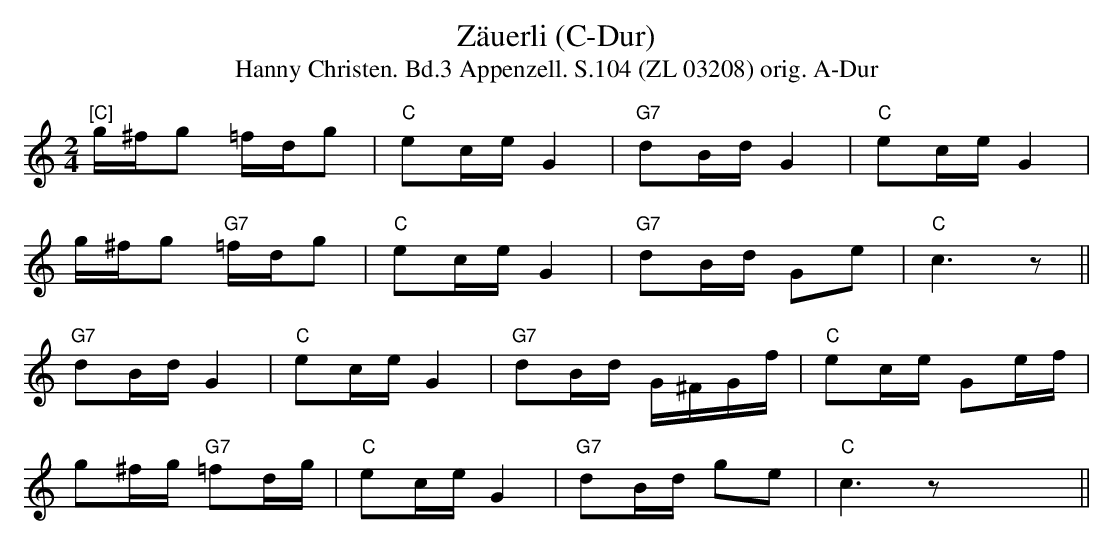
X:1
T:Zäuerli (C-Dur)
T:Hanny Christen. Bd.3 Appenzell. S.104 (ZL 03208) orig. A-Dur
M:2/4
L:1/8
K:Cmaj
"[C]"g/2^f/2g =f/2d/2g | "C"ec/2e/2 G2 | "G7"dB/2d/2 G2 | "C"ec/2e/2 G2 |
g/2^f/2g "G7"=f/2d/2g | "C"ec/2e/2 G2 | "G7"dB/2d/2 Ge | "C"c3 z ||
"G7"dB/2d/2 G2 | "C"ec/2e/2 G2 | "G7"dB/2d/2 G/2^F/2G/2f/2 | "C"ec/2e/2 Ge/2f/2 |
g^f/2g/2 "G7"=fd/2g/2 | "C"ec/2e/2 G2 | "G7"dB/2d/2 ge | "C"c3 z X||
